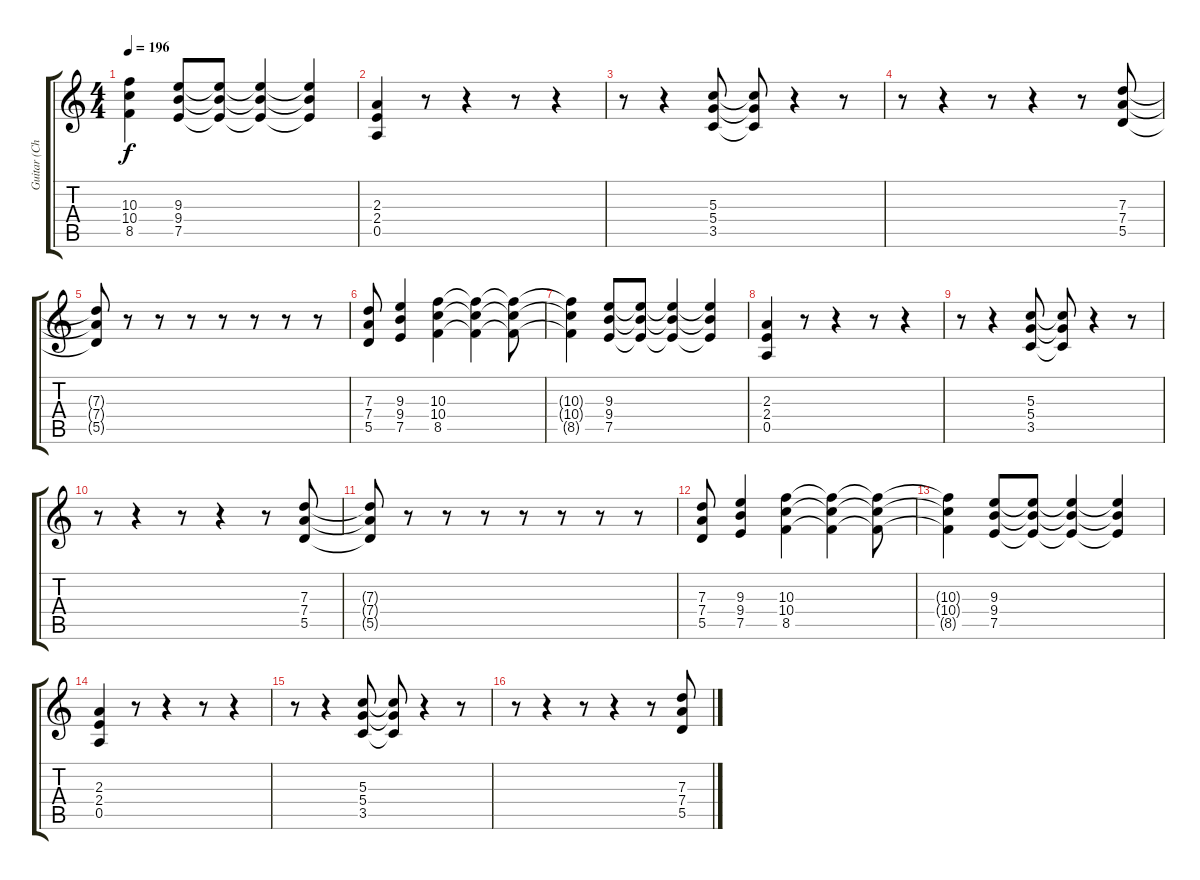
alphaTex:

\track ("Guitar (Chorus)" "Guitar (Ch") {instrument overdrivenguitar}
\staff {score tabs}
\tuning (E4 B3 G3 D3 A2 E2) {hide}
\ts (4 4)
\tempo 196
\clef g2
\ks c
(10.3{t} 10.4{t} 8.5{t}).4{dy f} (9.3 9.4 7.5).8 (9.3{t} 9.4{t} 7.5{t}).8 (9.3{t} 9.4{t} 7.5{t}).4 (9.3{t} 9.4{t} 7.5{t}).4 |
(2.3 2.4 0.5).4 r.8 r.4 r.8 r.4 |
r.8 r.4 (5.3 5.4 3.5).8 (5.3{t} 5.4{t} 3.5{t}).8 r.4 r.8 |
r.8 r.4 r.8 r.4 r.8 (7.3 7.4 5.5).8 |
(7.3{t} 7.4{t} 5.5{t}).8 r.8 r.8 r.8 r.8 r.8 r.8 r.8 |
(7.3 7.4 5.5).8 (9.3 9.4 7.5).4 (10.3 10.4 8.5).4 (10.3{t} 10.4{t} 8.5{t}).4 (10.3{t} 10.4{t} 8.5{t}).8 |
(10.3{t} 10.4{t} 8.5{t}).4 (9.3 9.4 7.5).8 (9.3{t} 9.4{t} 7.5{t}).8 (9.3{t} 9.4{t} 7.5{t}).4 (9.3{t} 9.4{t} 7.5{t}).4 |
(2.3 2.4 0.5).4{volume 16} r.8 r.4 r.8 r.4 |
r.8 r.4 (5.3 5.4 3.5).8 (5.3{t} 5.4{t} 3.5{t}).8 r.4 r.8 |
r.8 r.4 r.8 r.4 r.8 (7.3 7.4 5.5).8 |
(7.3{t} 7.4{t} 5.5{t}).8 r.8 r.8 r.8 r.8 r.8 r.8 r.8 |
(7.3 7.4 5.5).8 (9.3 9.4 7.5).4 (10.3 10.4 8.5).4 (10.3{t} 10.4{t} 8.5{t}).4 (10.3{t} 10.4{t} 8.5{t}).8 |
(10.3{t} 10.4{t} 8.5{t}).4 (9.3 9.4 7.5).8 (9.3{t} 9.4{t} 7.5{t}).8 (9.3{t} 9.4{t} 7.5{t}).4 (9.3{t} 9.4{t} 7.5{t}).4 |
(2.3 2.4 0.5).4 r.8 r.4 r.8 r.4 |
r.8 r.4 (5.3 5.4 3.5).8 (5.3{t} 5.4{t} 3.5{t}).8 r.4 r.8 |
r.8 r.4 r.8 r.4 r.8 (7.3 7.4 5.5).8
